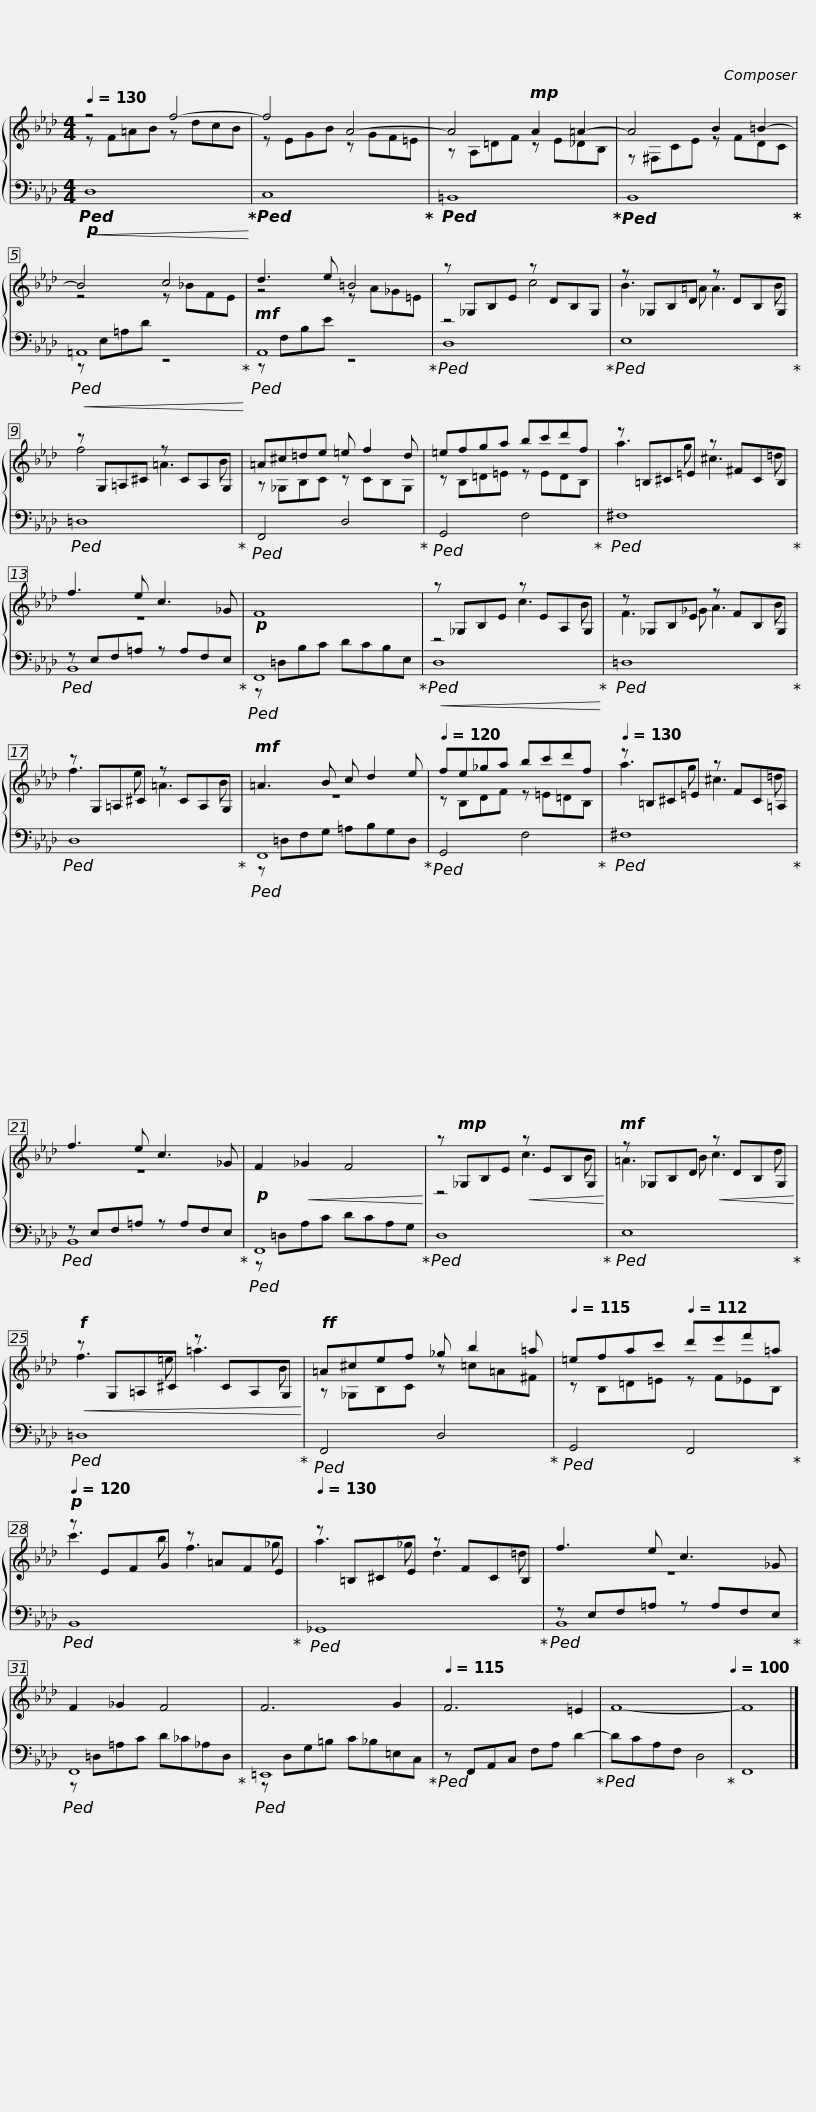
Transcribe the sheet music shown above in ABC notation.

X:1
%%score { ( 1 2 ) | ( 3 4 ) }
L:1/8
Q:1/4=130
M:4/4
I:linebreak $
K:Ab
V:1 treble
V:2 treble
V:3 bass
V:4 bass
V:1
 z4 f4- | f4 A4- | A4!mp! A2 =A2- | A4 B2 =B2- |$ B4 c4 | %5
 d3 e =B4 | z _G,B,E z DB,G, | z _G,B,D z DB,G, |$ z G,=A,^C z CA,G, | =A^c=de =e f2 d | %10
 =efga bc'd'f |$ z =B,^C=E z ^FCB, | f3 e c3 _G |!p! F8 |$ z _G,B,E z EA,G, | %15
 z _G,B,E z FB,G, | z G,=A,^C z CA,G, |$!mf! =A3 B c d2 e |[Q:1/4=120] fe_ga bc'd'f |[Q:1/4=130] z =B,^C=E z FC=A, |$ %20
 f3 e c3 _G |!p! F2!<(! _G2 F4!<)! | z!mp! _G,B,E!<(! z EB,G,!<)! |!mf! z _G,B,D!<(! z DB,G,!<)! |$!f!!<(! z G,=A,^C z CA,G,!<)! | %25
!ff! =A^cef _g b2 =a |[Q:1/4=115] =efac'[Q:1/4=112] d'e'f'=a |$[Q:1/4=120]!p! z EFG z =AFE |[Q:1/4=130] z =B,^CE z FCB, | f3 e c3 _G |$ %30
 F2 _G2 F4 | F6 G2 |[Q:1/4=115] F6 =E2 |[Q:1/4=110] F8-[Q:1/4=100] | F8 |] %35
V:2
 z F=AB z dcB | z EGB z GF=E | z A,=DF z E_DB, | z ^F,CE z FDC |$ z4 z _BFE | %5
 z4 z A_G=E | z4 c4 | B3 =A A3 B |$ f4 =A3 B | z _G,B,C z CB,G, | %10
 z B,=D=E z EDB, |$ a3 g ^c3 =d | z8 | x8 |$ z4 c3 B | %15
 F3 _G A3 B | f3 e =A3 B |$ z8 | z B,DF z =E=DB, | a3 g ^c3 =d |$ %20
 z8 | x8 | z4 c3 B | =A3 B c3 d |$ f3 =e =a3 B | %25
 z _G,B,C z =c=A^F | z B,=D=E z F_EB, |$ c'3 b f3 _g | a3 _g d3 =d | z8 |$ %30
 x8 | x8 | x8 | x8 | x8 |] %35
V:3
!p!!ped!!<(! D,8!ped-up!!<)! |!ped! C,8!ped-up! |!ped! =B,,8!ped-up! |!ped! B,,8!ped-up! |$!ped!!<(! =A,,8!ped-up!!<)! | %5
!mf!!ped! A,,8!ped-up! |!ped! D,8!ped-up! |!ped! E,8!ped-up! |$!ped! =D,8!ped-up! |!ped! F,,4 D,4!ped-up! | %10
!ped! G,,4 F,4!ped-up! |$!ped! ^F,8!ped-up! |!ped! z E,F,=A, z A,F,E,!ped-up! |!ped! F,,8!ped-up! |$!ped!!<(! D,8!ped-up!!<)! | %15
!ped! =D,8!ped-up! |!ped! D,8!ped-up! |$!ped! F,,8!ped-up! |!ped! G,,4 F,4!ped-up! |!ped! ^F,8!ped-up! |$ %20
!ped! z E,F,=A, z A,F,E,!ped-up! |!ped! F,,8!ped-up! |!ped! D,8!ped-up! |!ped! E,8!ped-up! |$!ped! =D,8!ped-up! | %25
!ped! F,,4 D,4!ped-up! |!ped! G,,4 F,,4!ped-up! |$!ped! B,,8!ped-up! |!ped! _G,,8!ped-up! |!ped! z E,F,=A, z A,F,E,!ped-up! |$ %30
!ped! F,,8!ped-up! |!ped! =E,,8!ped-up! |!ped! z F,,A,,C, F,A, D2-!ped-up! |!ped! DCA,F, D,4!ped-up! | F,,8 |] %35
V:4
 x8 | x8 | x8 | x8 |$ z E,=A,D z4 | %5
 z F,B,E z4 | x8 | x8 |$ x8 | x8 | %10
 x8 |$ x8 | B,,8 | z =D,B,C DCB,E, |$ x8 | %15
 x8 | x8 |$ z =D,F,G, =A,B,G,D, | x8 | x8 |$ %20
 B,,8 | z =D,A,C DCA,G, | x8 | x8 |$ x8 | %25
 x8 | x8 |$ x8 | x8 | B,,8 |$ %30
 z =D,=A,C D_C_A,D, | z D,G,=B, C_B,=E,C, | x8 | x8 | x8 |] %35
